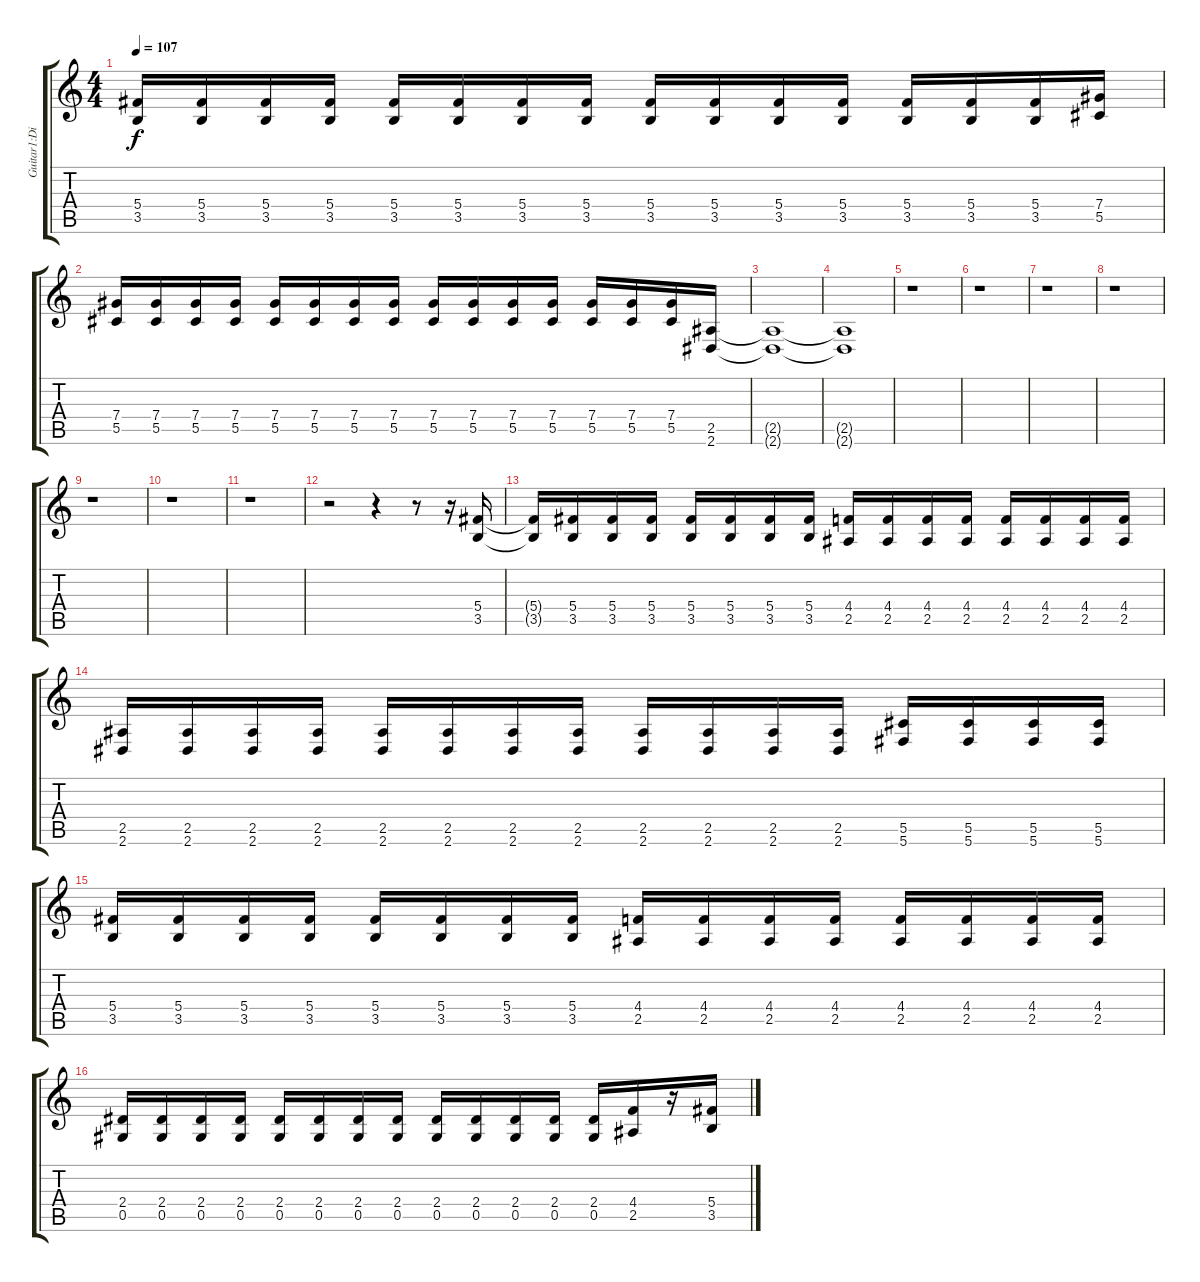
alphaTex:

\track ("Guitar1:Distortion<Half Down, 6th=C#>" "Guitar1:Di") {instrument distortionguitar}
\staff {score tabs}
\tuning (Eb4 Bb3 Gb3 Db3 Ab2 Db2) {hide}
\ts (4 4)
\tempo 107
\clef g2
\ks c
(5.4{t} 3.5{t}).16{dy f} (5.4 3.5).16 (5.4 3.5).16 (5.4 3.5).16 (5.4 3.5).16 (5.4 3.5).16 (5.4 3.5).16 (5.4 3.5).16 (5.4 3.5).16 (5.4 3.5).16 (5.4 3.5).16 (5.4 3.5).16 (5.4 3.5).16 (5.4 3.5).16 (5.4 3.5).16 (7.4 5.5).16 |
(7.4 5.5).16 (7.4 5.5).16 (7.4 5.5).16 (7.4 5.5).16 (7.4 5.5).16 (7.4 5.5).16 (7.4 5.5).16 (7.4 5.5).16 (7.4 5.5).16 (7.4 5.5).16 (7.4 5.5).16 (7.4 5.5).16 (7.4 5.5).16 (7.4 5.5).16 (7.4 5.5).16 (2.5 2.6).16 |
(2.5{t} 2.6{t}).1 |
(2.5{t} 2.6{t}).1 |
r.1 |
r.1 |
r.1 |
r.1 |
r.1 |
r.1 |
r.1 |
r.2 r.4 r.8 r.16 (5.4 3.5).16 |
(5.4{t} 3.5{t}).16 (5.4 3.5).16 (5.4 3.5).16 (5.4 3.5).16 (5.4 3.5).16 (5.4 3.5).16 (5.4 3.5).16 (5.4 3.5).16 (4.4 2.5).16 (4.4 2.5).16 (4.4 2.5).16 (4.4 2.5).16 (4.4 2.5).16 (4.4 2.5).16 (4.4 2.5).16 (4.4 2.5).16 |
(2.5 2.6).16 (2.5 2.6).16 (2.5 2.6).16 (2.5 2.6).16 (2.5 2.6).16 (2.5 2.6).16 (2.5 2.6).16 (2.5 2.6).16 (2.5 2.6).16 (2.5 2.6).16 (2.5 2.6).16 (2.5 2.6).16 (5.5 5.6).16 (5.5 5.6).16 (5.5 5.6).16 (5.5 5.6).16 |
(5.4 3.5).16 (5.4 3.5).16 (5.4 3.5).16 (5.4 3.5).16 (5.4 3.5).16 (5.4 3.5).16 (5.4 3.5).16 (5.4 3.5).16 (4.4 2.5).16 (4.4 2.5).16 (4.4 2.5).16 (4.4 2.5).16 (4.4 2.5).16 (4.4 2.5).16 (4.4 2.5).16 (4.4 2.5).16 |
(2.4 0.5).16 (2.4 0.5).16 (2.4 0.5).16 (2.4 0.5).16 (2.4 0.5).16 (2.4 0.5).16 (2.4 0.5).16 (2.4 0.5).16 (2.4 0.5).16 (2.4 0.5).16 (2.4 0.5).16 (2.4 0.5).16 (2.4 0.5).16 (4.4 2.5).16 r.16 (5.4 3.5).16
